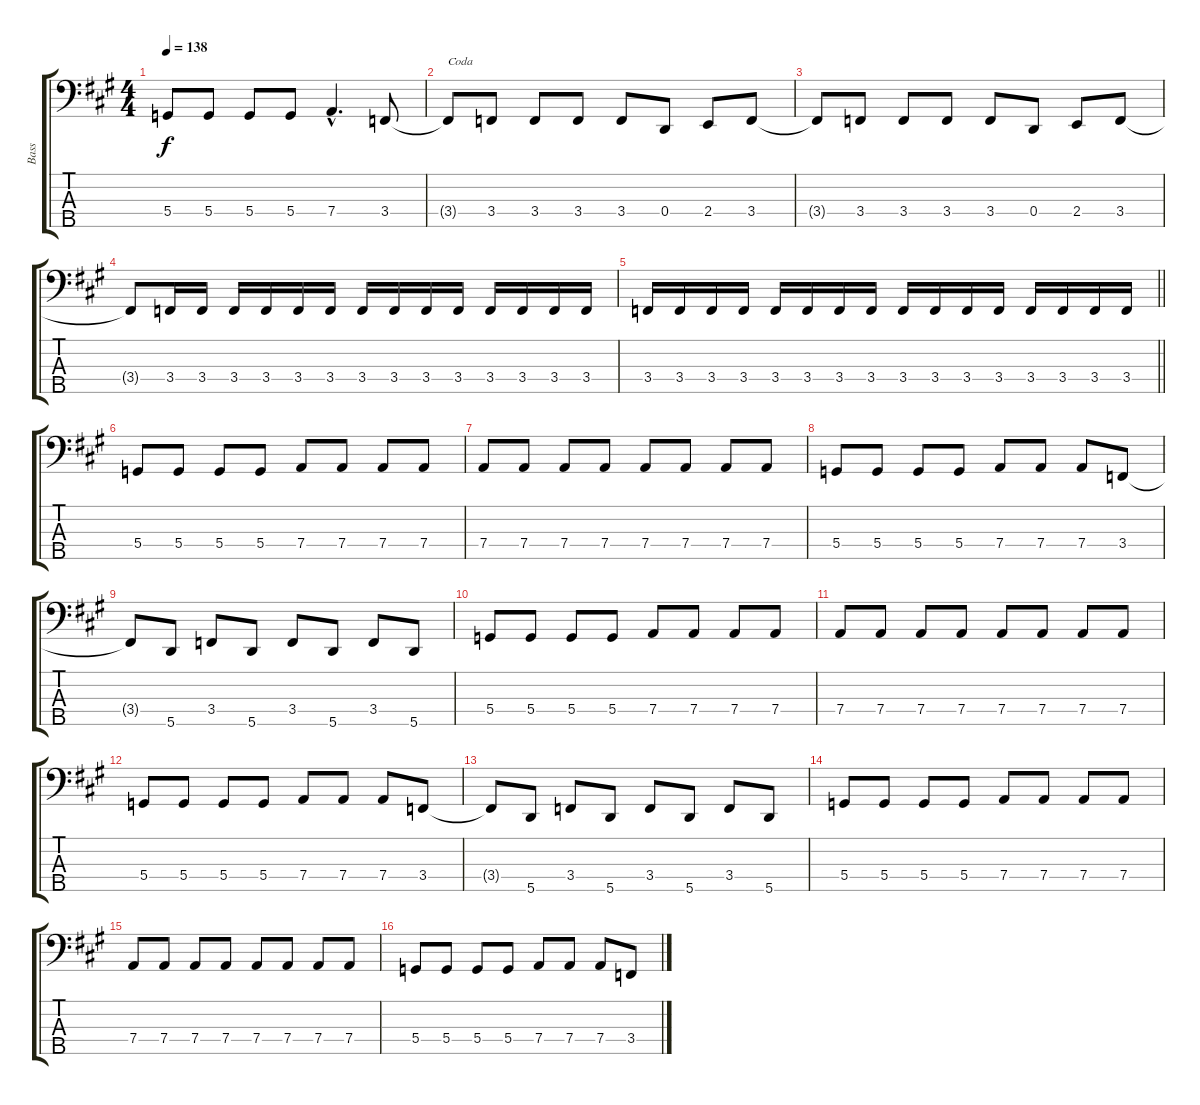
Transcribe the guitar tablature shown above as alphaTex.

\track ("Bass" "Bass") {instrument electricbasspick}
\staff {score tabs}
\tuning (F2 C2 G1 D1 A0) {hide}
\ts (4 4)
\tempo 138
\clef f4
\ks f#minor
5.4.8{dy f} 5.4.8 5.4.8 5.4.8 7.4{hac}.4{d} 3.4.8 |
3.4{t}.8{txt "Coda"} 3.4.8 3.4.8 3.4.8 3.4.8 0.4.8 2.4.8 3.4.8 |
3.4{t}.8 3.4.8 3.4.8 3.4.8 3.4.8 0.4.8 2.4.8 3.4.8 |
3.4{t}.8 3.4.16 3.4.16 3.4.16 3.4.16 3.4.16 3.4.16 3.4.16 3.4.16 3.4.16 3.4.16 3.4.16 3.4.16 3.4.16 3.4.16 |
\barLineRight lightlight
3.4.16 3.4.16 3.4.16 3.4.16 3.4.16 3.4.16 3.4.16 3.4.16 3.4.16 3.4.16 3.4.16 3.4.16 3.4.16 3.4.16 3.4.16 3.4.16 |
5.4.8 5.4.8 5.4.8 5.4.8 7.4.8 7.4.8 7.4.8 7.4.8 |
7.4.8 7.4.8 7.4.8 7.4.8 7.4.8 7.4.8 7.4.8 7.4.8 |
5.4.8 5.4.8 5.4.8 5.4.8 7.4.8 7.4.8 7.4.8 3.4.8 |
3.4{t}.8 5.5.8 3.4.8 5.5.8 3.4.8 5.5.8 3.4.8 5.5.8 |
5.4.8 5.4.8 5.4.8 5.4.8 7.4.8 7.4.8 7.4.8 7.4.8 |
7.4.8 7.4.8 7.4.8 7.4.8 7.4.8 7.4.8 7.4.8 7.4.8 |
5.4.8 5.4.8 5.4.8 5.4.8 7.4.8 7.4.8 7.4.8 3.4.8 |
3.4{t}.8 5.5.8 3.4.8 5.5.8 3.4.8 5.5.8 3.4.8 5.5.8 |
5.4.8 5.4.8 5.4.8 5.4.8 7.4.8 7.4.8 7.4.8 7.4.8 |
7.4.8 7.4.8 7.4.8 7.4.8 7.4.8 7.4.8 7.4.8 7.4.8 |
5.4.8 5.4.8 5.4.8 5.4.8 7.4.8 7.4.8 7.4.8 3.4.8
